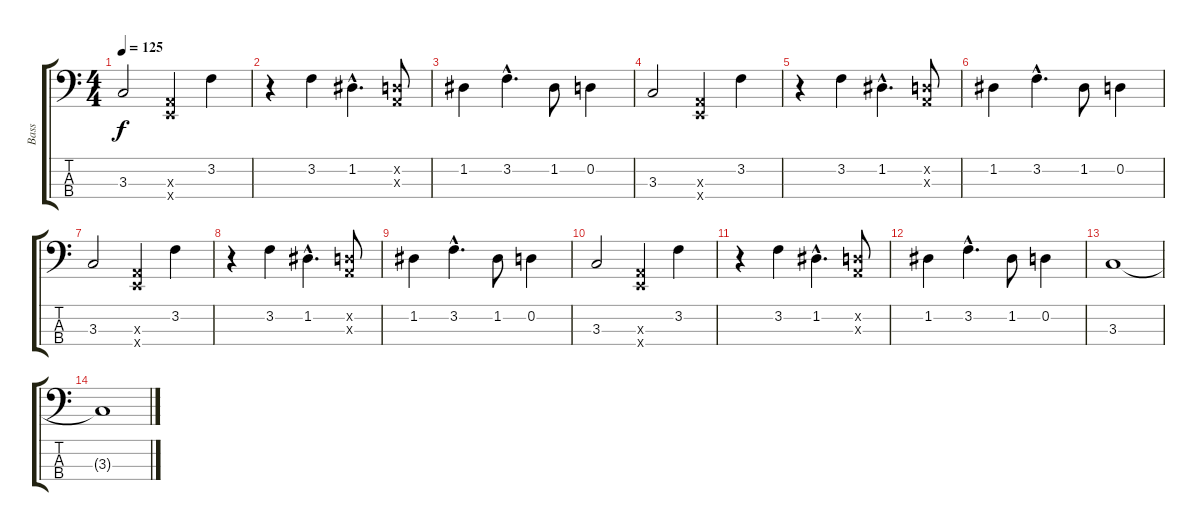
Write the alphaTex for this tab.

\track ("Bass" "Bass") {instrument electricbasspick}
\staff {score tabs}
\tuning (G2 D2 A1 E1) {hide}
\ts (4 4)
\tempo 125
\clef f4
\ks c
3.3.2{dy f} (0.3{x} 0.4{x}).4 3.2.4 |
r.4 3.2.4 1.2{hac}.4{d} (0.2{x} 0.3{x}).8 |
1.2.4 3.2{hac}.4{d} 1.2.8 0.2.4 |
3.3.2 (0.3{x} 0.4{x}).4 3.2.4 |
r.4 3.2.4 1.2{hac}.4{d} (0.2{x} 0.3{x}).8 |
1.2.4 3.2{hac}.4{d} 1.2.8 0.2.4 |
3.3.2 (0.3{x} 0.4{x}).4 3.2.4 |
r.4 3.2.4 1.2{hac}.4{d} (0.2{x} 0.3{x}).8 |
1.2.4 3.2{hac}.4{d} 1.2.8 0.2.4 |
3.3.2 (0.3{x} 0.4{x}).4 3.2.4 |
r.4 3.2.4 1.2{hac}.4{d} (0.2{x} 0.3{x}).8 |
1.2.4 3.2{hac}.4{d} 1.2.8 0.2.4 |
3.3.1 |
3.3{t}.1
